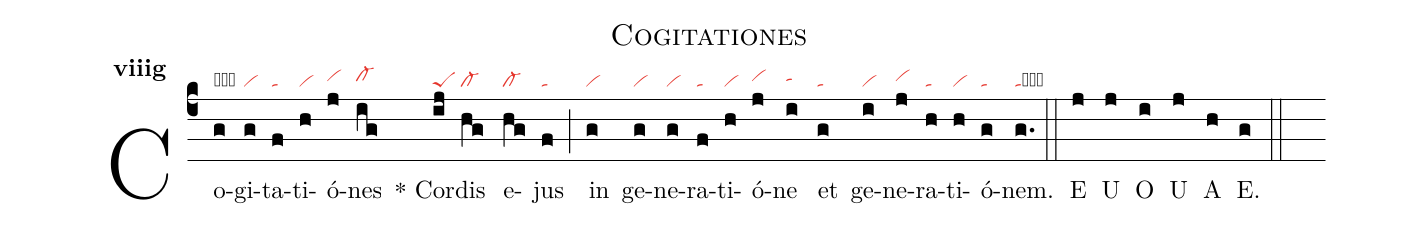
name:Cogitationes;
office-part:an;
mode:8g;
nabc-lines:1;
%%
initial-style: 1;
name:Cogitationes cordis ejus;
mode: 8;
office-part: Invitatorium;
annotation: Resp.;
annotation: viii g;
nabc-lines:1;
%%
(c4) Co(g|obvi)gi(g|vi)ta(f|ta)ti(h|vi)ó(j|vihh)nes(ig|cl-hh) <sp>*</sp> Cor(ij|peS)dis(hg|cl-) e(hg|cl-)jus(f|ta) (;) in(g|vi) ge(g|vi)ne(g|vi)ra(f|ta)ti(h|vi)ó(j|vihh)ne(i|tahh) et(g|ta) ge(i|vi)ne(j|vihh)ra(h|ta)ti(h|vi)ó(g|ta)nem.(g.|tacb) (::)
<eu>E(j) U(j) O(i) U(j) A(h) E.(g) </eu>(::)
